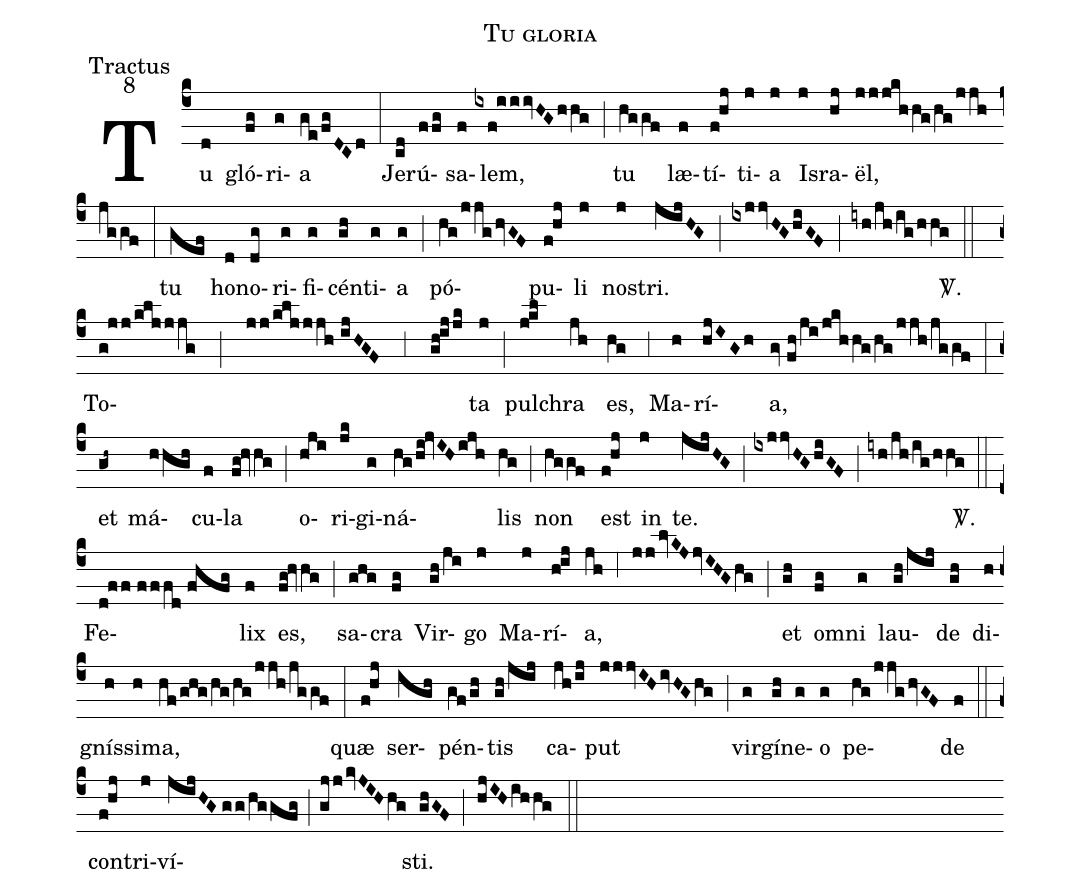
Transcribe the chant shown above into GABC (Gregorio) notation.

name:Tu gloria;
office-part:Tractus;
mode:8;
%%
(c4) Tu(d) gló(fg)ri(g)a(ge/fgDCd) (:) Je(cd)rú(ffg)sa(f)lem,(ixf!iiivHG/hhg) (;) tu(hggf) læ(f)tí(f!hj)ti(j)a(j) Is(j)ra(hj)ël,(jjjkhhg/hg/jjh/jggf) (:) tu(gef) ho(d)no(dg)ri(g)fi(g)cén(gh)ti(g)a(g) (;) pó(hg/jjg/hvGF)pu(f!hj)li(j) no(j)stri.(jijHG) (;) (ixjjvHG/hiGF) (;) (iyh/jh/ig/hhg) <sp>V/</sp>.(::) To(g!jj/kljjjg;jj/kljjjh//ijHGF;3gh!ijjk)ta(j) (;) pul(j!kl)chra(jh) es,(hg) (;3) Ma(h)rí(hjIGh)a,(gv//fh/ji/jkhhg/hg/jjh/jggf) (:) et(gh~) má(hhgh)cu(f)la(fg!hvhg) (;) o(hji)ri(jk)gi(g)ná(hg/hi!jvIH/ijh)lis(hg) (;) non(hggf) est(f!hj) in(j) te.(jijHG) (;) (ixjjvHG/hiGF) (;) (iyh/jh/ig/hhg) <sp>V/</sp>.(::) Fe(d!ff//fffd//fhfg)lix(f) es,(fg!hvhg) (;) sa(ghg)cra(fg) Vir(gh/ji)go(j) Ma(j)rí(h!ij)a,(jh) (;6) (jj/lvKJ/jvIHG/hg) (;) et(gh) o(fg)mni(g) lau(gh/jij)de(gh) di(h)gnís(h)si(h)ma,(hf/ghg/hg/hg/jjh/jggf) (:) quæ(f!hj) ser(igh)pén(gf/gh)tis(gh/jij) ca(jh/ij)put(jjjvIH/ivHG/hg) (;) vir(g)gí(gh)ne(g)o(g) pe(hg/jjg/hvGF)de(f) (::) con(f!hj)tri(j)ví(jijHG//gg/hggfg;gjj/kvJIH/hg)sti.(ghGF) (;) (hjIH/ihhg) (::)
